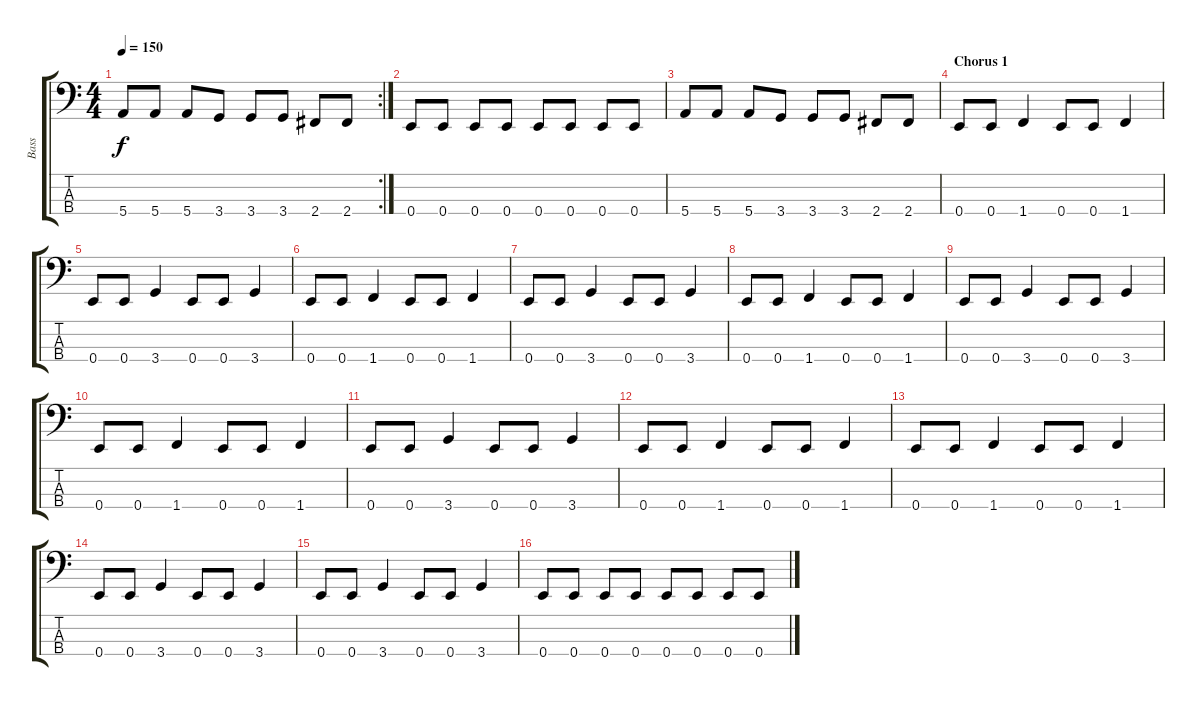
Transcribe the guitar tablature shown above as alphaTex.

\track ("Bass" "Bass") {instrument electricbasspick}
\staff {score tabs}
\tuning (G2 D2 A1 E1) {hide}
\rc 2
\ts (4 4)
\tempo 150
\clef f4
\ks c
5.4.8{dy f} 5.4.8 5.4.8 3.4.8 3.4.8 3.4.8 2.4.8 2.4.8 |
0.4.8 0.4.8 0.4.8 0.4.8 0.4.8 0.4.8 0.4.8 0.4.8 |
5.4.8 5.4.8 5.4.8 3.4.8 3.4.8 3.4.8 2.4.8 2.4.8 |
\section ("" "Chorus 1")
0.4.8 0.4.8 1.4.4 0.4.8 0.4.8 1.4.4 |
0.4.8 0.4.8 3.4.4 0.4.8 0.4.8 3.4.4 |
0.4.8 0.4.8 1.4.4 0.4.8 0.4.8 1.4.4 |
0.4.8 0.4.8 3.4.4 0.4.8 0.4.8 3.4.4 |
0.4.8 0.4.8 1.4.4 0.4.8 0.4.8 1.4.4 |
0.4.8 0.4.8 3.4.4 0.4.8 0.4.8 3.4.4 |
0.4.8 0.4.8 1.4.4 0.4.8 0.4.8 1.4.4 |
0.4.8 0.4.8 3.4.4 0.4.8 0.4.8 3.4.4 |
0.4.8 0.4.8 1.4.4 0.4.8 0.4.8 1.4.4 |
0.4.8 0.4.8 1.4.4 0.4.8 0.4.8 1.4.4 |
0.4.8 0.4.8 3.4.4 0.4.8 0.4.8 3.4.4 |
0.4.8 0.4.8 3.4.4 0.4.8 0.4.8 3.4.4 |
0.4.8 0.4.8 0.4.8 0.4.8 0.4.8 0.4.8 0.4.8 0.4.8
